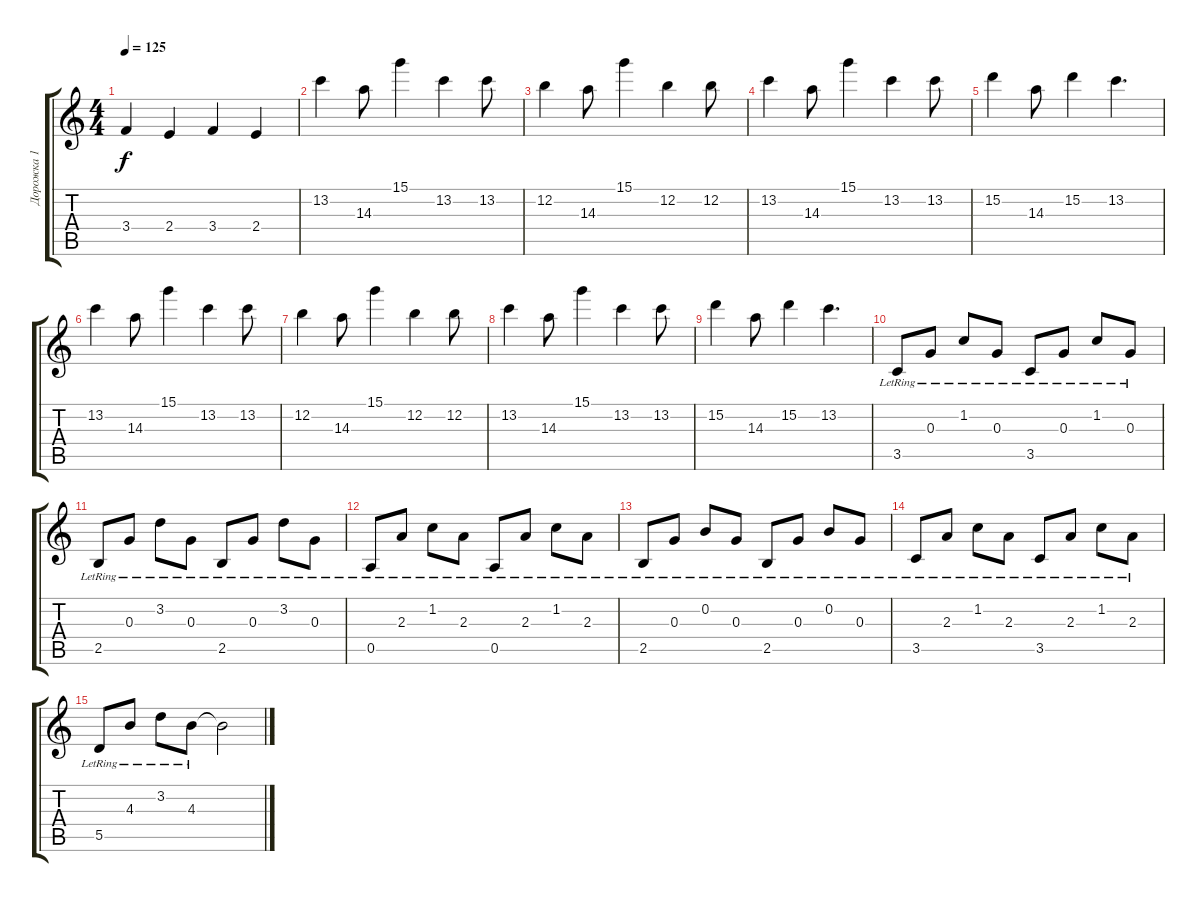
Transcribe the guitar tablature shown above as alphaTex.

\track ("Дорожка 1" "Дорожка 1") {instrument acousticguitarsteel}
\staff {score tabs}
\tuning (E4 B3 G3 D3 A2 E2) {hide}
\ts (4 4)
\tempo 125
\clef g2
\ks c
3.4.4{dy f} 2.4.4 3.4.4 2.4.4 |
13.2.4 14.3.8 15.1.4 13.2.4 13.2.8 |
12.2.4 14.3.8 15.1.4 12.2.4 12.2.8 |
13.2.4 14.3.8 15.1.4 13.2.4 13.2.8 |
15.2.4 14.3.8 15.2.4 13.2.4{d} |
13.2.4 14.3.8 15.1.4 13.2.4 13.2.8 |
12.2.4 14.3.8 15.1.4 12.2.4 12.2.8 |
13.2.4 14.3.8 15.1.4 13.2.4 13.2.8 |
15.2.4 14.3.8 15.2.4 13.2.4{d} |
3.5{lr}.8 0.3{lr}.8 1.2{lr}.8 0.3{lr}.8 3.5{lr}.8 0.3{lr}.8 1.2{lr}.8 0.3{lr}.8 |
2.5{lr}.8 0.3{lr}.8 3.2{lr}.8 0.3{lr}.8 2.5{lr}.8 0.3{lr}.8 3.2{lr}.8 0.3{lr}.8 |
0.5{lr}.8 2.3{lr}.8 1.2{lr}.8 2.3{lr}.8 0.5{lr}.8 2.3{lr}.8 1.2{lr}.8 2.3{lr}.8 |
2.5{lr}.8 0.3{lr}.8 0.2{lr}.8 0.3{lr}.8 2.5{lr}.8 0.3{lr}.8 0.2{lr}.8 0.3{lr}.8 |
3.5{lr}.8 2.3{lr}.8 1.2{lr}.8 2.3{lr}.8 3.5{lr}.8 2.3{lr}.8 1.2{lr}.8 2.3{lr}.8 |
5.5{lr}.8 4.3{lr}.8 3.2{lr}.8 4.3{lr}.8 4.3{t}.2
